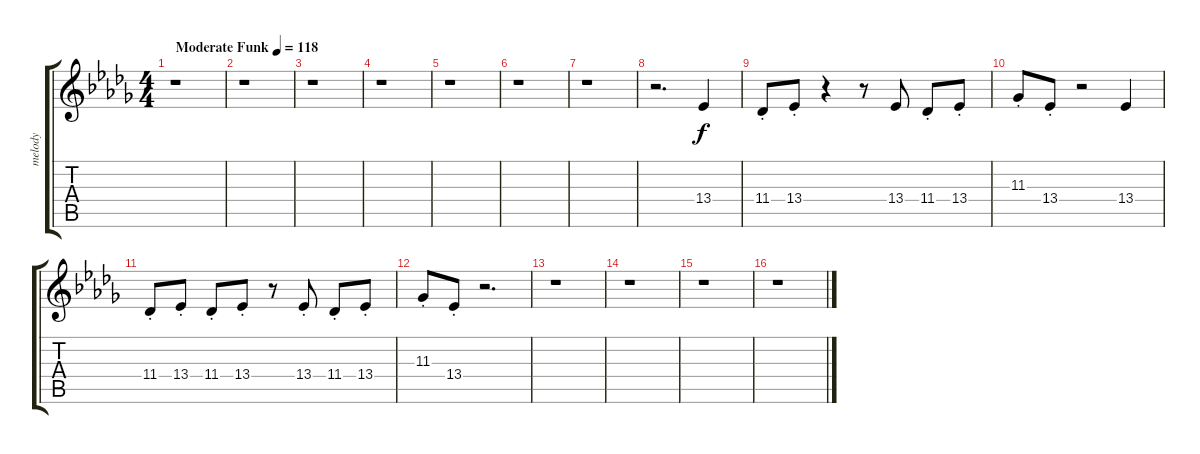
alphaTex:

\track ("melody" "melody") {instrument lead2sawtooth}
\staff {score tabs}
\tuning (E4 B3 G3 D3 A2 E2) {hide}
\ts (4 4)
\tempo (118 "Moderate Funk")
\clef g2
\ks db
r.1{dy f instrument lead2sawtooth} |
r.1 |
r.1 |
r.1 |
r.1 |
r.1 |
r.1 |
r.2{d} 13.4.4 |
11.4{st}.8 13.4{st}.8 r.4 r.8 13.4.8 11.4{st}.8 13.4{st}.8 |
11.3{st}.8 13.4{st}.8 r.2 13.4.4 |
11.4{st}.8 13.4{st}.8 11.4{st}.8 13.4{st}.8 r.8 13.4{st}.8 11.4{st}.8 13.4{st}.8 |
11.3{st}.8 13.4{st}.8 r.2{d} |
r.1 |
r.1 |
r.1 |
r.1
